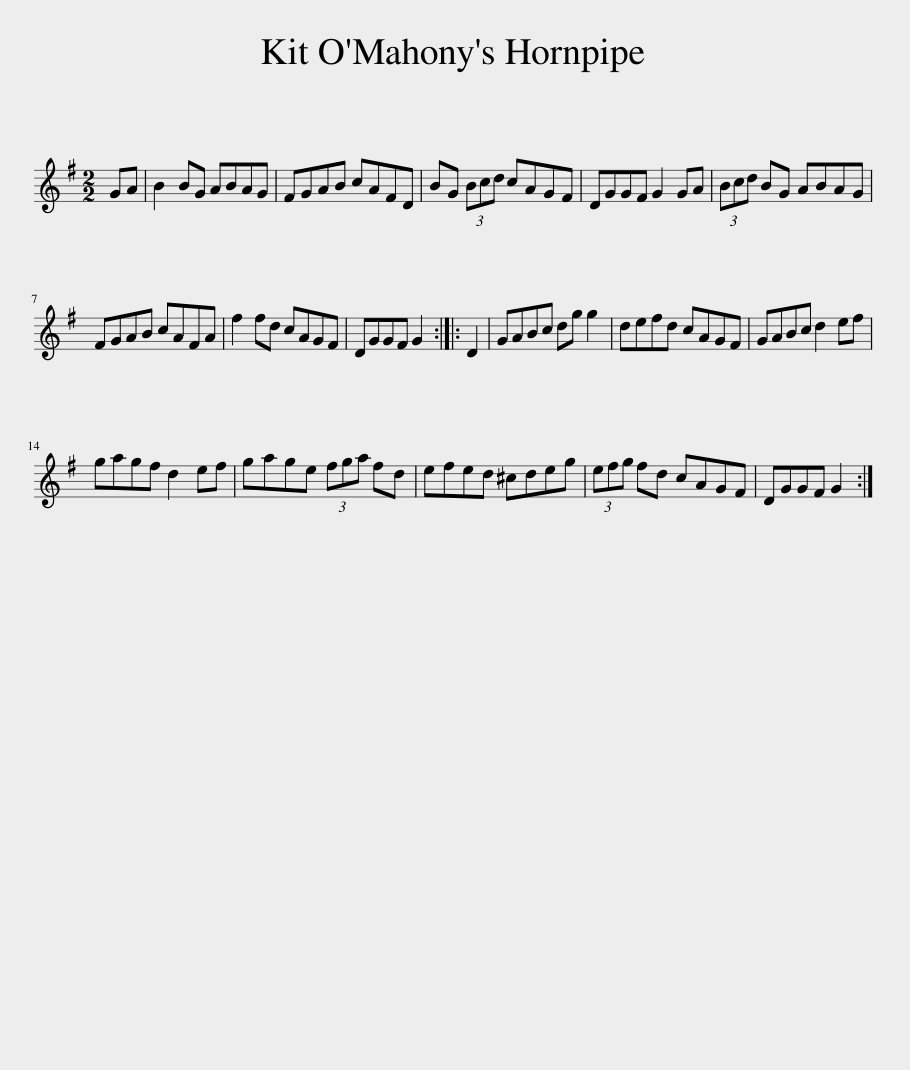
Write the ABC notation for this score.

X:1
L:1/8
M:2/2
I:linebreak $
K:G
V:1 treble
V:1
 GA | B2 BG ABAG | FGAB cAFD | BG (3Bcd cAGF | DGGF G2 GA | %5
 (3Bcd BG ABAG |$ FGAB cAFA | f2 fd cAGF | DGGF G2 :: D2 | %10
 GABc dg g2 | defd cAGF | GABc d2 ef |$ gagf d2 ef | gage (3fga fd | %15
 efed ^cdeg | (3efg fd cAGF | DGGF G2 :| %18
